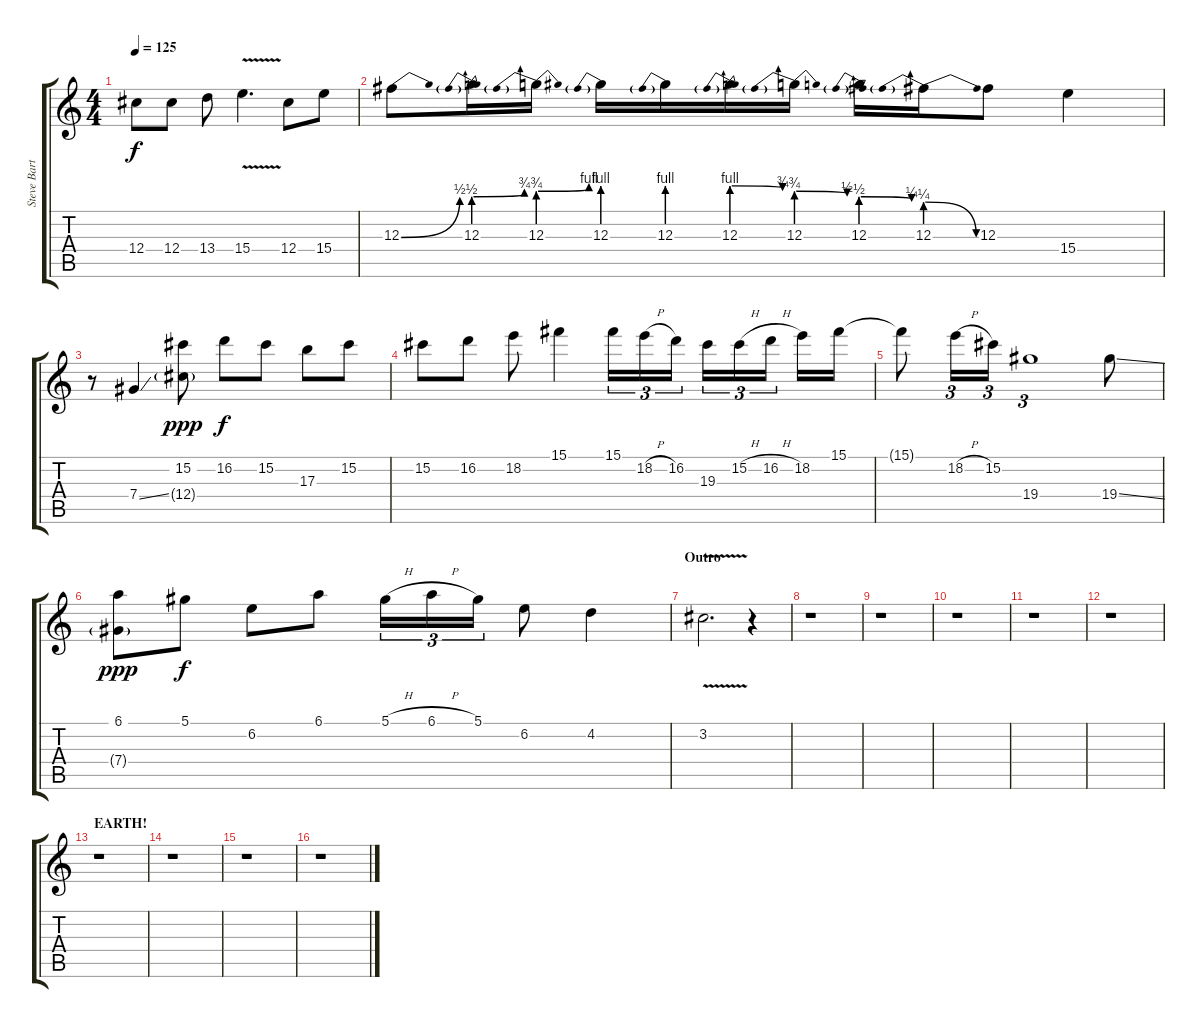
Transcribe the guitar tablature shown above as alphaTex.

\track ("Steve Bartek [Lead Guitar]" "Steve Bart") {instrument overdrivenguitar}
\staff {score tabs}
\tuning (Eb4 Bb3 Gb3 Db3 Ab2 Db2) {hide}
\ts (4 4)
\tempo 125
\clef g2
\ks c
12.4.8{dy f} 12.4.8 13.4.8 15.4{v}.4{d} 12.4.8 15.4.8 |
12.3{be (bend 0 0 60 2)}.8 12.3{be (prebendbend 0 2 60 3)}.16 12.3{be (prebendbend 0 3 60 4)}.16 12.3{be (prebend 0 4 60 4)}.16 12.3{be (prebend 0 4 60 4)}.16 12.3{be (prebendrelease 0 4 60 3)}.16 12.3{be (prebendrelease 0 3 60 2)}.16 12.3{be (prebendrelease 0 2 60 1)}.16 12.3{be (prebendrelease 0 1 60 0)}.16 12.3.8 15.4.4 |
r.8 7.4{ss}.4 (15.2 12.4{g}).8{dy ppp} 16.2.8{dy f} 15.2.8 17.3.8 15.2.8 |
15.2.8 16.2.8 18.2.8 15.1.4 15.1.16{tu (3 2)} 18.2{h}.16{tu (3 2)} 16.2.16{tu (3 2)} 19.3.16{tu (3 2)} 15.2{h}.16{tu (3 2)} 16.2{h}.16{tu (3 2)} 18.2.16 15.1.16 |
15.1{t}.8 18.2{h}.16{tu (3 2)} 15.2.16{tu (3 2)} 19.4.1{tu (3 2)} 19.4{ss}.8 |
(6.1 7.4{g}).8{dy ppp} 5.1.8{dy f} 6.2.8 6.1.8 5.1{h}.16{tu (3 2)} 6.1{h}.16{tu (3 2)} 5.1.16{tu (3 2)} 6.2.8 4.2.4 |
\section ("" "Outro")
3.2{v}.2{d} r.4 |
r.1 |
r.1 |
r.1 |
r.1 |
r.1 |
\section ("" "EARTH!")
r.1 |
r.1 |
r.1 |
r.1
